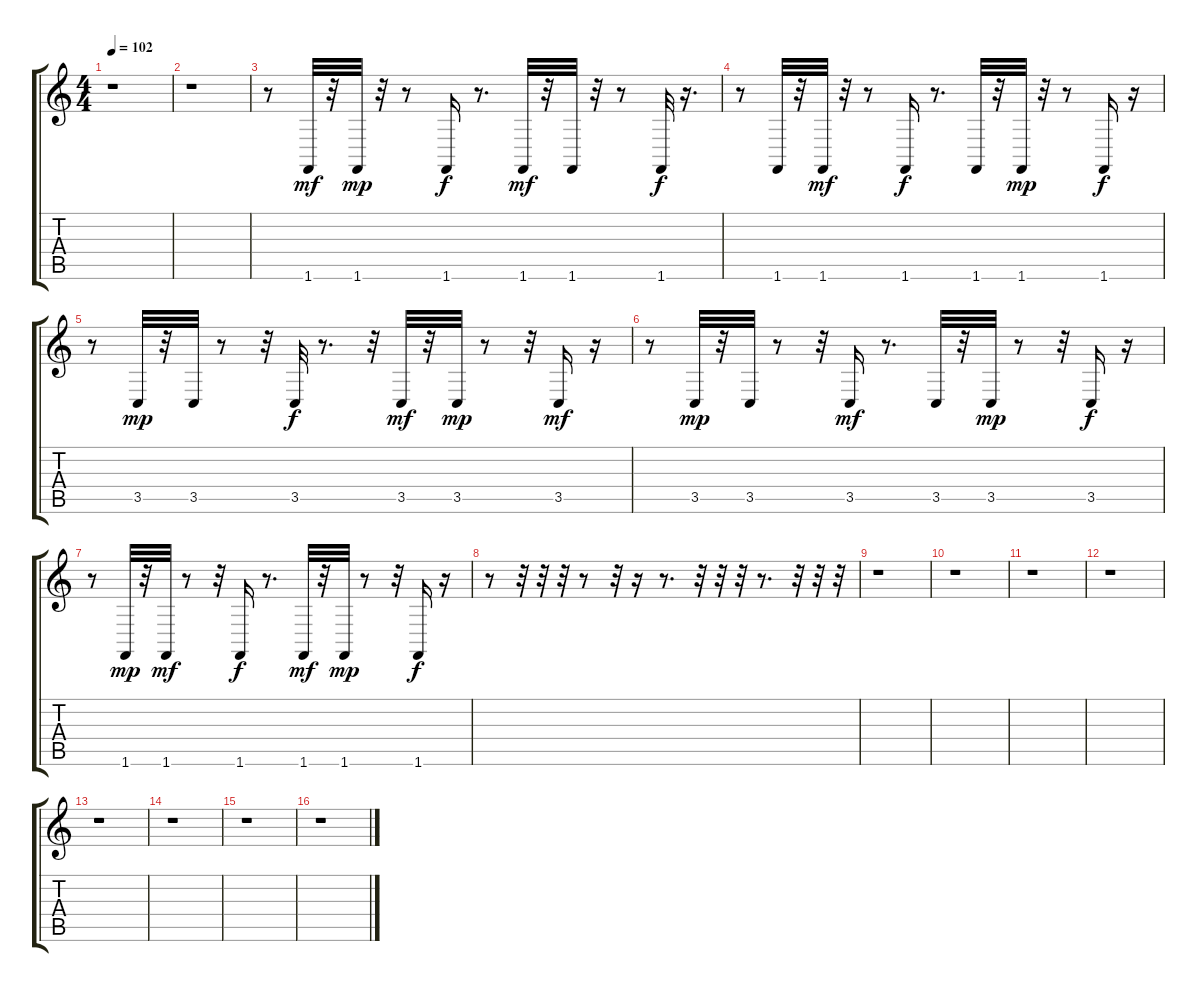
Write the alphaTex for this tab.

\track "" {instrument honkytonkpiano}
\staff {score tabs}
\tuning (E4 B3 G3 D3 A2 E2) {hide}
\ts (4 4)
\tempo 102
\clef g2
\ks c
r.1{dy mf instrument honkytonkpiano} |
r.1 |
r.8 1.6.32 r.32 1.6.32{dy mp} r.32 r.8 1.6.16{dy f} r.8{d} 1.6.32{dy mf} r.32 1.6.32 r.32 r.8 1.6.32{dy f} r.16{d} |
r.8 1.6.32 r.32 1.6.32{dy mf} r.32 r.8 1.6.16{dy f} r.8{d} 1.6.32 r.32 1.6.32{dy mp} r.32 r.8 1.6.16{dy f} r.16 |
r.8 3.5.32{dy mp} r.32 3.5.32 r.8 r.32 3.5.32{dy f} r.8{d} r.32 3.5.32{dy mf} r.32 3.5.32{dy mp} r.8 r.32 3.5.16{dy mf} r.16 |
r.8 3.5.32{dy mp} r.32 3.5.32 r.8 r.32 3.5.16{dy mf} r.8{d} 3.5.32 r.32 3.5.32{dy mp} r.8 r.32 3.5.16{dy f} r.16 |
r.8 1.6.32{dy mp} r.32 1.6.32{dy mf} r.8 r.32 1.6.16{dy f} r.8{d} 1.6.32{dy mf} r.32 1.6.32{dy mp} r.8 r.32 1.6.16{dy f} r.16 |
r.8 r.32 r.32 r.32 r.8 r.32 r.16 r.8{d} r.32 r.32 r.32 r.8{d} r.32 r.32 r.32 |
r.1 |
r.1 |
r.1 |
r.1 |
r.1 |
r.1 |
r.1 |
r.1
